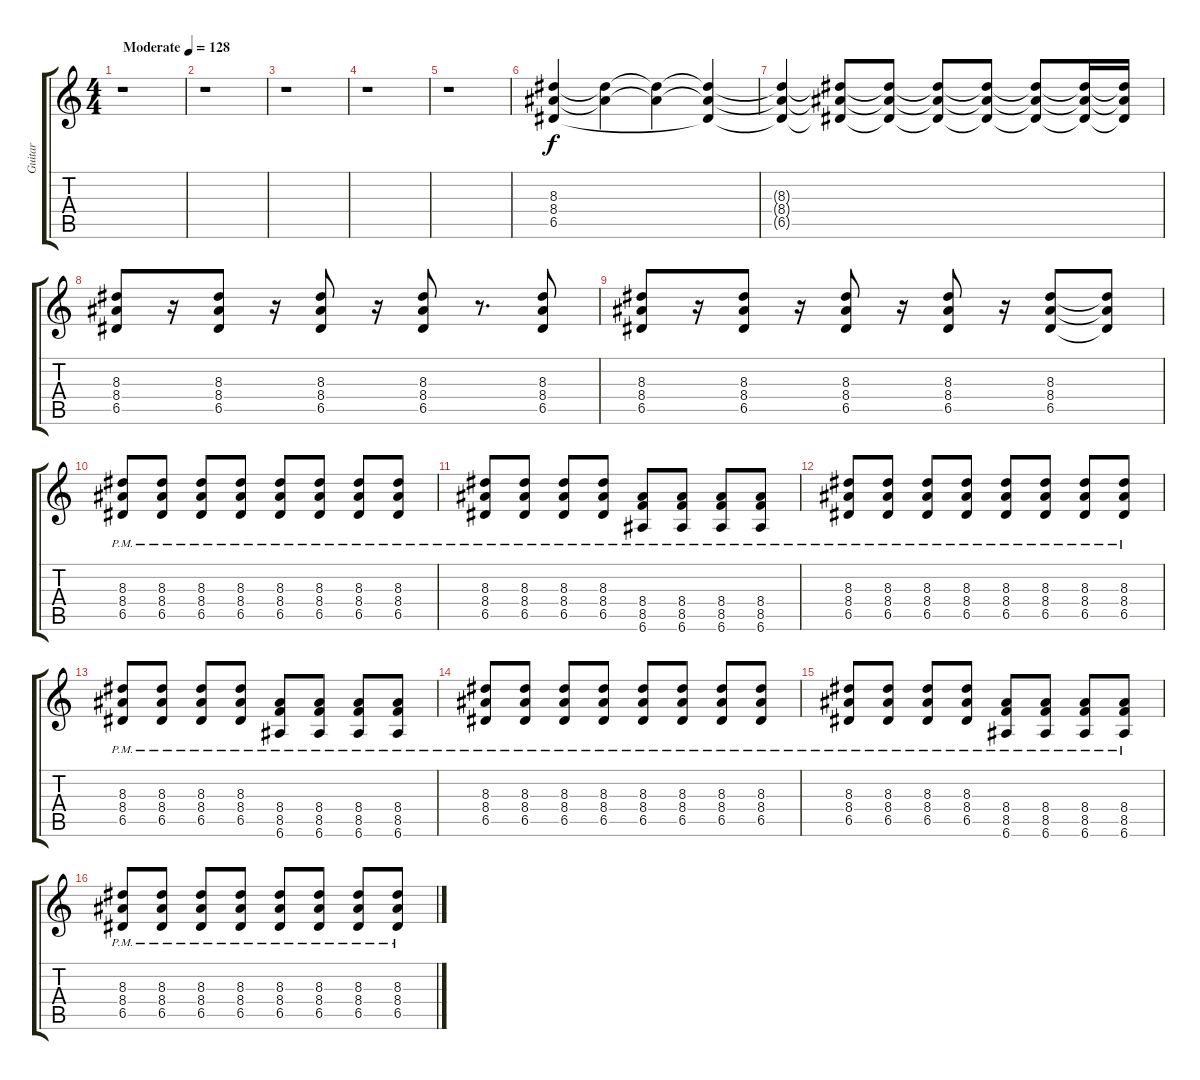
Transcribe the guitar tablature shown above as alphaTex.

\track ("Guitar" "Guitar") {instrument overdrivenguitar}
\staff {score tabs}
\tuning (E4 B3 G3 D3 A2 E2) {hide}
\ts (4 4)
\tempo (128 "Moderate")
\clef g2
\ks c
r.1{dy f instrument overdrivenguitar} |
r.1 |
r.1 |
r.1 |
r.1 |
(8.3 8.4 6.5).4 (8.3{t} 8.4{t}).4 (8.3{t} 8.4{t}).4 (8.3{t} 8.4{t} 6.5{t}).4 |
(8.3{t} 8.4{t} 6.5{t}).4 (8.3{t} 8.4{t} 6.5{t}).8 (8.3{t} 8.4{t} 6.5{t}).8 (8.3{t} 8.4{t} 6.5{t}).8 (8.3{t} 8.4{t} 6.5{t}).8 (8.3{t} 8.4{t} 6.5{t}).8 (8.3{t} 8.4{t} 6.5{t}).16 (8.3{t} 8.4{t} 6.5{t}).16 |
(8.3 8.4 6.5).8 r.16 (8.3 8.4 6.5).8 r.16 (8.3 8.4 6.5).8 r.16 (8.3 8.4 6.5).8 r.8{d} (8.3 8.4 6.5).8 |
(8.3 8.4 6.5).8 r.16 (8.3 8.4 6.5).8 r.16 (8.3 8.4 6.5).8 r.16 (8.3 8.4 6.5).8 r.16 (8.3 8.4 6.5).8 (8.3{t} 8.4{t} 6.5{t}).8 |
(8.3 8.4{pm} 6.5).8 (8.3 8.4{pm} 6.5).8 (8.3 8.4{pm} 6.5).8 (8.3 8.4{pm} 6.5).8 (8.3 8.4{pm} 6.5).8 (8.3 8.4{pm} 6.5).8 (8.3 8.4{pm} 6.5).8 (8.3 8.4{pm} 6.5).8 |
(8.3{pm} 8.4{pm} 6.5{pm}).8 (8.3{pm} 8.4{pm} 6.5{pm}).8 (8.3{pm} 8.4{pm} 6.5{pm}).8 (8.3{pm} 8.4{pm} 6.5{pm}).8 (8.4{pm} 8.5{pm} 6.6{pm}).8 (8.4{pm} 8.5{pm} 6.6{pm}).8 (8.4{pm} 8.5{pm} 6.6{pm}).8 (8.4{pm} 8.5{pm} 6.6{pm}).8 |
(8.3 8.4{pm} 6.5).8 (8.3 8.4{pm} 6.5).8 (8.3 8.4{pm} 6.5).8 (8.3 8.4{pm} 6.5).8 (8.3 8.4{pm} 6.5).8 (8.3 8.4{pm} 6.5).8 (8.3 8.4{pm} 6.5).8 (8.3 8.4{pm} 6.5).8 |
(8.3{pm} 8.4{pm} 6.5{pm}).8 (8.3{pm} 8.4{pm} 6.5{pm}).8 (8.3{pm} 8.4{pm} 6.5{pm}).8 (8.3{pm} 8.4{pm} 6.5{pm}).8 (8.4{pm} 8.5{pm} 6.6{pm}).8 (8.4{pm} 8.5{pm} 6.6{pm}).8 (8.4{pm} 8.5{pm} 6.6{pm}).8 (8.4{pm} 8.5{pm} 6.6{pm}).8 |
(8.3 8.4{pm} 6.5).8 (8.3 8.4{pm} 6.5).8 (8.3 8.4{pm} 6.5).8 (8.3 8.4{pm} 6.5).8 (8.3 8.4{pm} 6.5).8 (8.3 8.4{pm} 6.5).8 (8.3 8.4{pm} 6.5).8 (8.3 8.4{pm} 6.5).8 |
(8.3{pm} 8.4{pm} 6.5{pm}).8 (8.3{pm} 8.4{pm} 6.5{pm}).8 (8.3{pm} 8.4{pm} 6.5{pm}).8 (8.3{pm} 8.4{pm} 6.5{pm}).8 (8.4{pm} 8.5{pm} 6.6{pm}).8 (8.4{pm} 8.5{pm} 6.6{pm}).8 (8.4{pm} 8.5{pm} 6.6{pm}).8 (8.4{pm} 8.5{pm} 6.6{pm}).8 |
(8.3 8.4{pm} 6.5).8 (8.3 8.4{pm} 6.5).8 (8.3 8.4{pm} 6.5).8 (8.3 8.4{pm} 6.5).8 (8.3 8.4{pm} 6.5).8 (8.3 8.4{pm} 6.5).8 (8.3 8.4{pm} 6.5).8 (8.3 8.4{pm} 6.5).8
